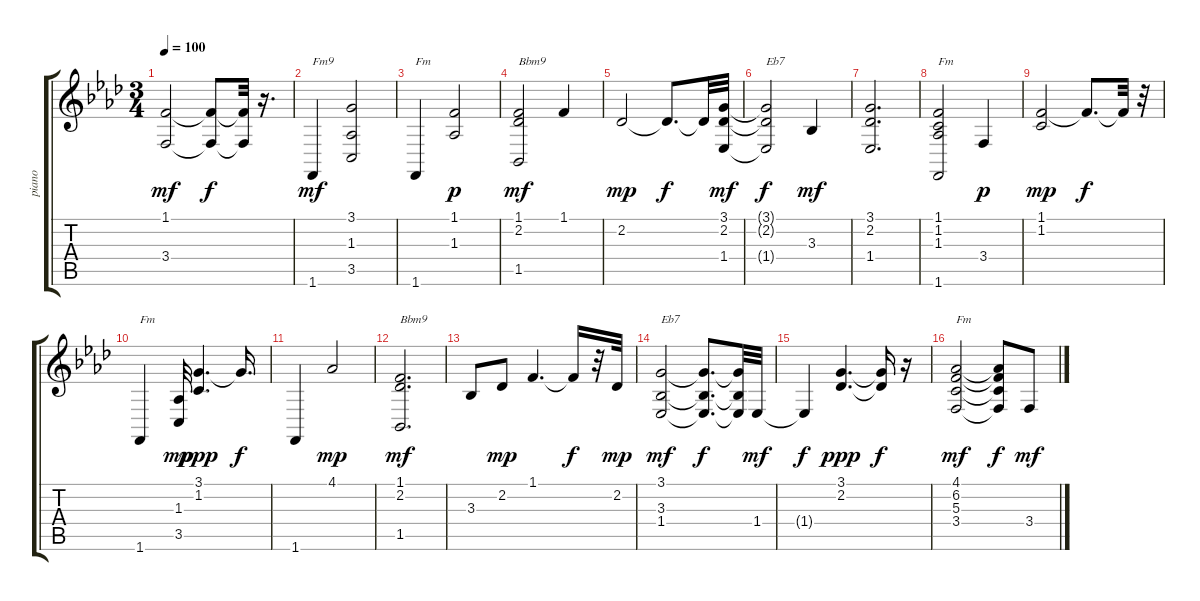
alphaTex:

\track ("piano" "piano") {instrument acousticgrandpiano}
\staff {score tabs}
\tuning (E4 B3 G3 D3 A2 E2) {hide}
\ts (3 4)
\tempo 100
\clef g2
\ks fminor
(1.1 3.4).2{dy mf} (1.1{t} 3.4{t}).8{dy f} (1.1{t} 3.4{t}).32 r.16{d} |
1.6.4{txt "Fm9" dy mf} (3.1 1.3 3.5).2 |
1.6.4{txt "Fm"} (1.1 1.3).2{dy p} |
(1.1 2.2 1.5).2{txt "Bbm9" dy mf} 1.1.4 |
2.2.2{dy mp} 2.2{t}.8{d dy f} 2.2{t}.32 (3.1 2.2 1.4).32{dy mf} |
(3.1{t} 2.2{t} 1.4{t}).2{txt "Eb7" dy f} 3.3.4{dy mf} |
(3.1 2.2 1.4).2{d} |
(1.1 1.2 1.3 1.6).2{txt "Fm"} 3.4.4{dy p} |
(1.1 1.2).2{dy mp} 1.1{t}.8{d dy f} 1.1{t}.32 r.32 |
1.6.4{txt "Fm"} (1.3 3.5).32{dy mp} (3.1 1.2).4{d dy ppp} 3.1{t}.16{d dy f} |
1.6.4 4.1.2{dy mp} |
(1.1 2.2 1.5).2{d txt "Bbm9" dy mf} |
3.3.8 2.2.8{dy mp} 1.1.4{d} 1.1{t}.16{dy f} r.32 2.2.32{dy mp} |
(3.1 3.3 1.4).2{txt "Eb7" dy mf} (3.1{t} 3.3{t} 1.4{t}).8{d dy f} (3.1{t} 3.3{t} 1.4{t}).32 1.4.32{dy mf} |
1.4{t}.4{dy f} (3.1 2.2).4{d dy ppp} (3.1{t} 2.2{t}).16{dy f} r.16 |
(4.1 6.2 5.3 3.4).2{txt "Fm" dy mf} (4.1{t} 6.2{t} 5.3{t} 3.4{t}).8{dy f} 3.4.8{dy mf}
